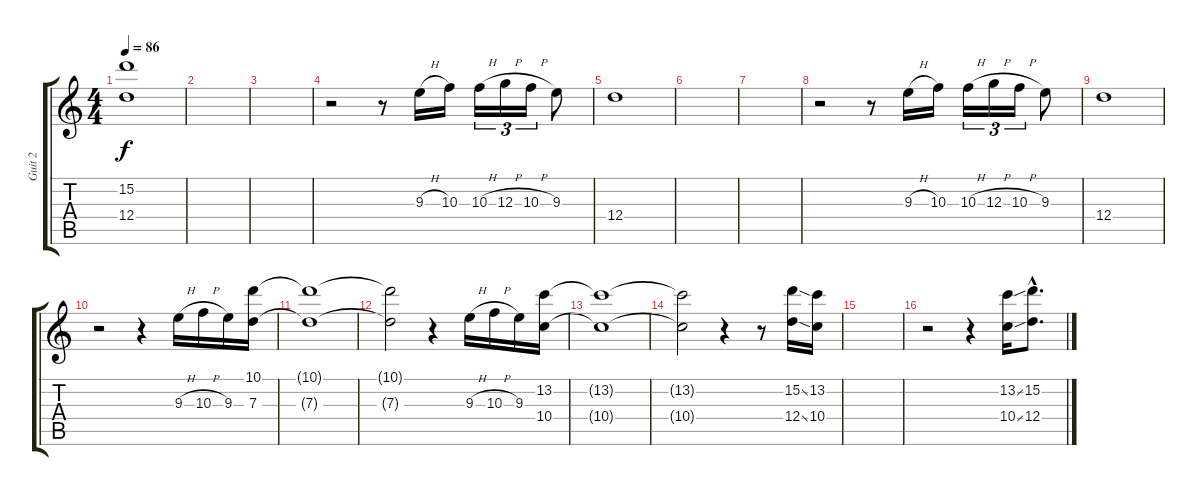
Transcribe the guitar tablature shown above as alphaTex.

\track ("Guit 2" "Guit 2") {instrument acousticguitarnylon}
\staff {score tabs}
\tuning (E4 B3 G3 D3 A2 E2) {hide}
\ts (4 4)
\tempo 86
\clef g2
\ks c
(15.2 12.4).1{dy f} |
|
|
r.2 r.8 9.3{h}.16 10.3.16 10.3{h}.16{tu (3 2)} 12.3{h}.16{tu (3 2)} 10.3{h}.16{tu (3 2)} 9.3.8 |
12.4.1 |
|
|
r.2 r.8 9.3{h}.16 10.3.16 10.3{h}.16{tu (3 2)} 12.3{h}.16{tu (3 2)} 10.3{h}.16{tu (3 2)} 9.3.8 |
12.4.1 |
r.2 r.4 9.3{h}.16 10.3{h}.16 9.3.16 (10.1 7.3).16 |
(10.1{t} 7.3{t}).1 |
(10.1{t} 7.3{t}).2 r.4 9.3{h}.16 10.3{h}.16 9.3.16 (13.2 10.4).16 |
(13.2{t} 10.4{t}).1 |
(13.2{t} 10.4{t}).2 r.4 r.8 (15.2{ss} 12.4{ss}).16 (13.2 10.4).16 |
|
r.2 r.4 (13.2{ss} 10.4{ss}).16 (15.2{hac} 12.4{hac}).8{d}
